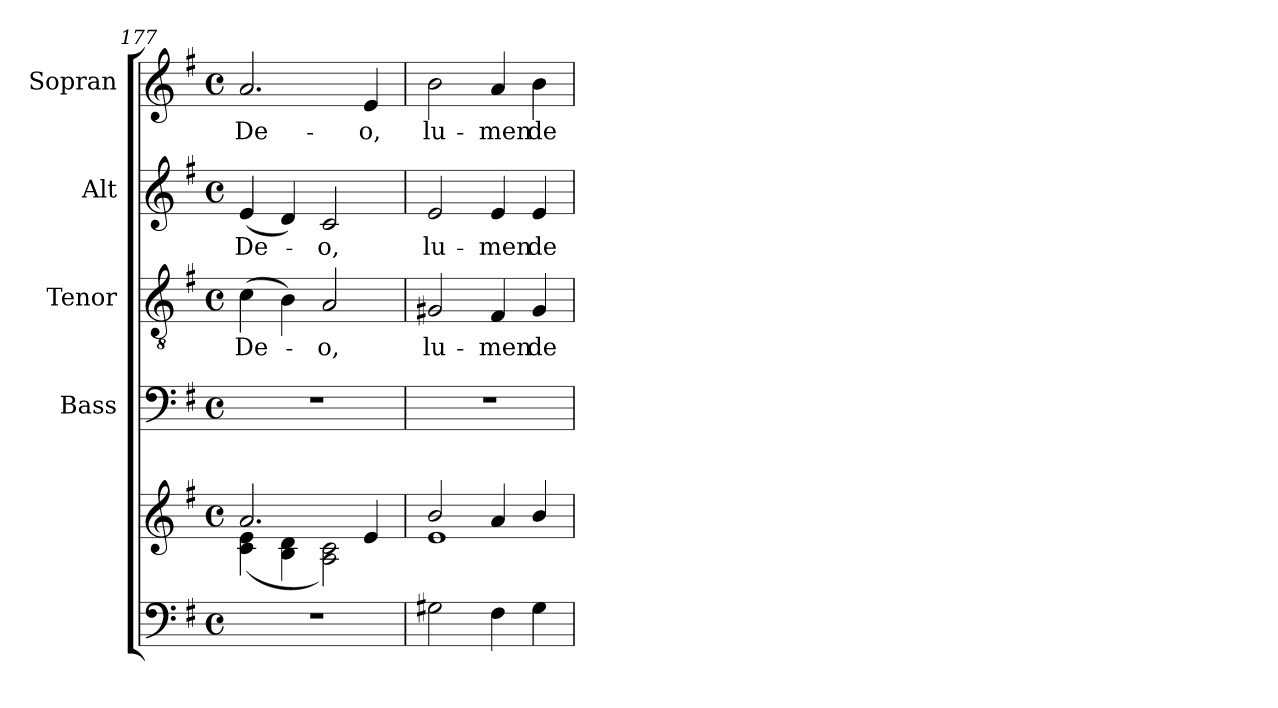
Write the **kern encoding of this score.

**kern	**kern	**kern	**kern	**text	**kern	**text	**kern	**text
*part5	*part5	*part4	*part3	*part3	*part2	*part2	*part1	*part1
*staff6	*staff5	*staff4	*staff3	*staff3	*staff2	*staff2	*staff1	*staff1
*	*	*I"Bass	*I"Tenor	*	*I"Alt	*	*I"Sopran	*
*	*	*I'B.	*I'T.	*	*I'A.	*	*I'S.	*
!!LO:PB:g=z
*clefF4	*clefG2	*clefF4	*clefGv2	*	*clefG2	*	*clefG2	*
*k[f#]	*k[f#]	*k[f#]	*k[f#]	*	*k[f#]	*	*k[f#]	*
*G:	*G:	*G:	*G:	*	*G:	*	*G:	*
*M4/4	*M4/4	*M4/4	*M4/4	*	*M4/4	*	*M4/4	*
*met(c)	*met(c)	*met(c)	*met(c)	*	*met(c)	*	*met(c)	*
=177	=177	=177	=177	=177	=177	=177	=177	=177
*	*^	*	*	*	*	*	*	*
!	!	!	!	!	!LO:LY:b	!	!LO:LY:b	!	!LO:LY:b
1r	2.a/	(4c\ 4e\	1r	(>4c\	-De-	(<4e/	De-	2.a/	De-
.	.	4B\ 4d\	.	4B\)	.	4d/)	.	.	.
!	!	!	!	!	!LO:LY:b	!	!LO:LY:b	!	!
.	.	2A\ 2c\)	.	2A/	-o,	2c/	-o,	.	.
!	!	!	!	!	!	!	!	!	!LO:LY:b
.	4e/	.	.	.	.	.	.	4e/	-o,
=178	=178	=178	=178	=178	=178	=178	=178	=178	=178
!	!	!	!	!	!LO:LY:b	!	!LO:LY:b	!	!LO:LY:b
2G#X\	2b/	1e	1r	2G#X/	lu-	2e/	lu-	2b\	lu-
!	!	!	!	!	!LO:LY:b	!	!LO:LY:b	!	!LO:LY:b
4F#\	4a/	.	.	4F#/	-men	4e/	-men	4a/	-men
!	!	!	!	!	!LO:LY:b	!	!LO:LY:b	!	!LO:LY:b
4G#\	4b/	.	.	4G#/	de	4e/	de	4b\	de
*	*v	*v	*	*	*	*	*	*	*
=	=	=	=	=	=	=	=	=
*-	*-	*-	*-	*-	*-	*-	*-	*-
